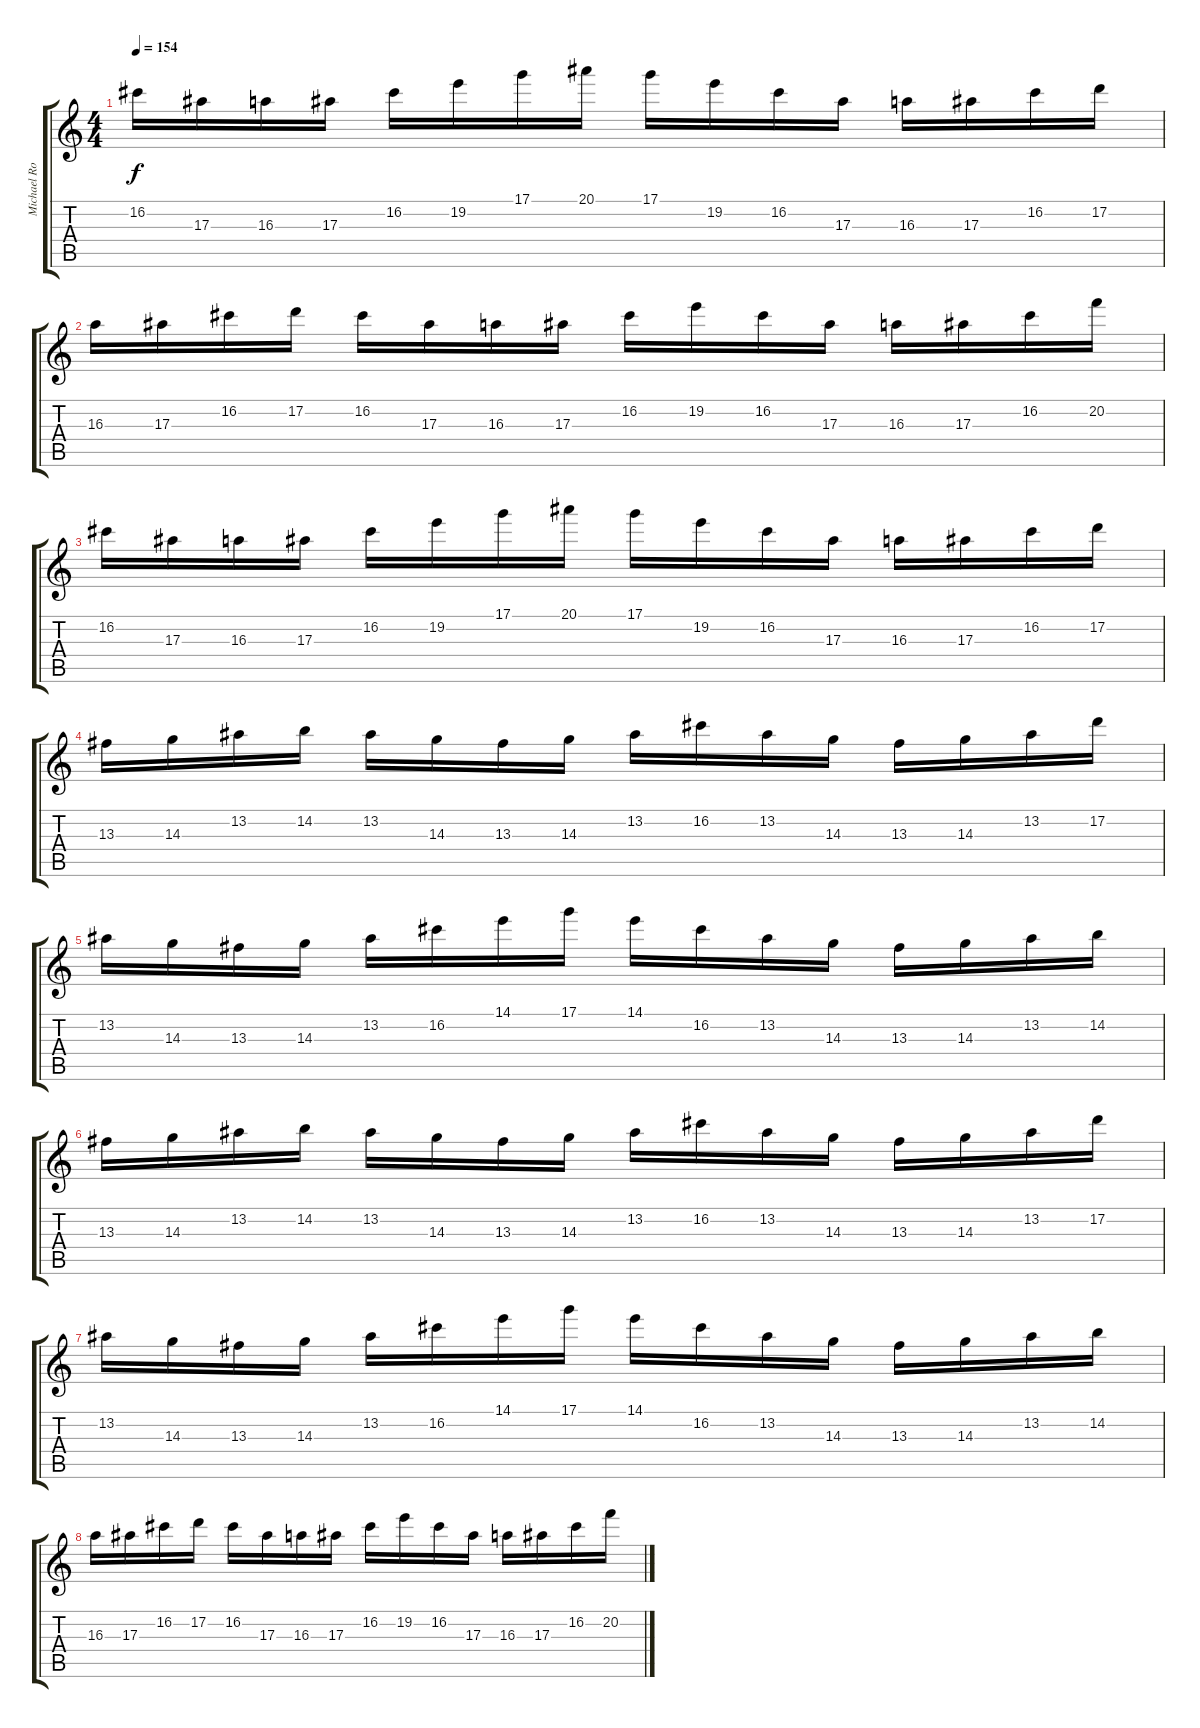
\track ("Michael Romeo solo" "Michael Ro") {instrument distortionguitar}
\staff {score tabs}
\tuning (D4 A3 F3 C3 G2 D2) {hide}
\ts (4 4)
\tempo 154
\clef g2
\ks c
16.2.16{dy f} 17.3.16 16.3.16 17.3.16 16.2.16 19.2.16 17.1.16 20.1.16 17.1.16 19.2.16 16.2.16 17.3.16 16.3.16 17.3.16 16.2.16 17.2.16 |
16.3.16 17.3.16 16.2.16 17.2.16 16.2.16 17.3.16 16.3.16 17.3.16 16.2.16 19.2.16 16.2.16 17.3.16 16.3.16 17.3.16 16.2.16 20.2.16 |
16.2.16 17.3.16 16.3.16 17.3.16 16.2.16 19.2.16 17.1.16 20.1.16 17.1.16 19.2.16 16.2.16 17.3.16 16.3.16 17.3.16 16.2.16 17.2.16 |
13.3.16 14.3.16 13.2.16 14.2.16 13.2.16 14.3.16 13.3.16 14.3.16 13.2.16 16.2.16 13.2.16 14.3.16 13.3.16 14.3.16 13.2.16 17.2.16 |
13.2.16 14.3.16 13.3.16 14.3.16 13.2.16 16.2.16 14.1.16 17.1.16 14.1.16 16.2.16 13.2.16 14.3.16 13.3.16 14.3.16 13.2.16 14.2.16 |
13.3.16 14.3.16 13.2.16 14.2.16 13.2.16 14.3.16 13.3.16 14.3.16 13.2.16 16.2.16 13.2.16 14.3.16 13.3.16 14.3.16 13.2.16 17.2.16 |
13.2.16 14.3.16 13.3.16 14.3.16 13.2.16 16.2.16 14.1.16 17.1.16 14.1.16 16.2.16 13.2.16 14.3.16 13.3.16 14.3.16 13.2.16 14.2.16 |
16.3.16 17.3.16 16.2.16 17.2.16 16.2.16 17.3.16 16.3.16 17.3.16 16.2.16 19.2.16 16.2.16 17.3.16 16.3.16 17.3.16 16.2.16 20.2.16
